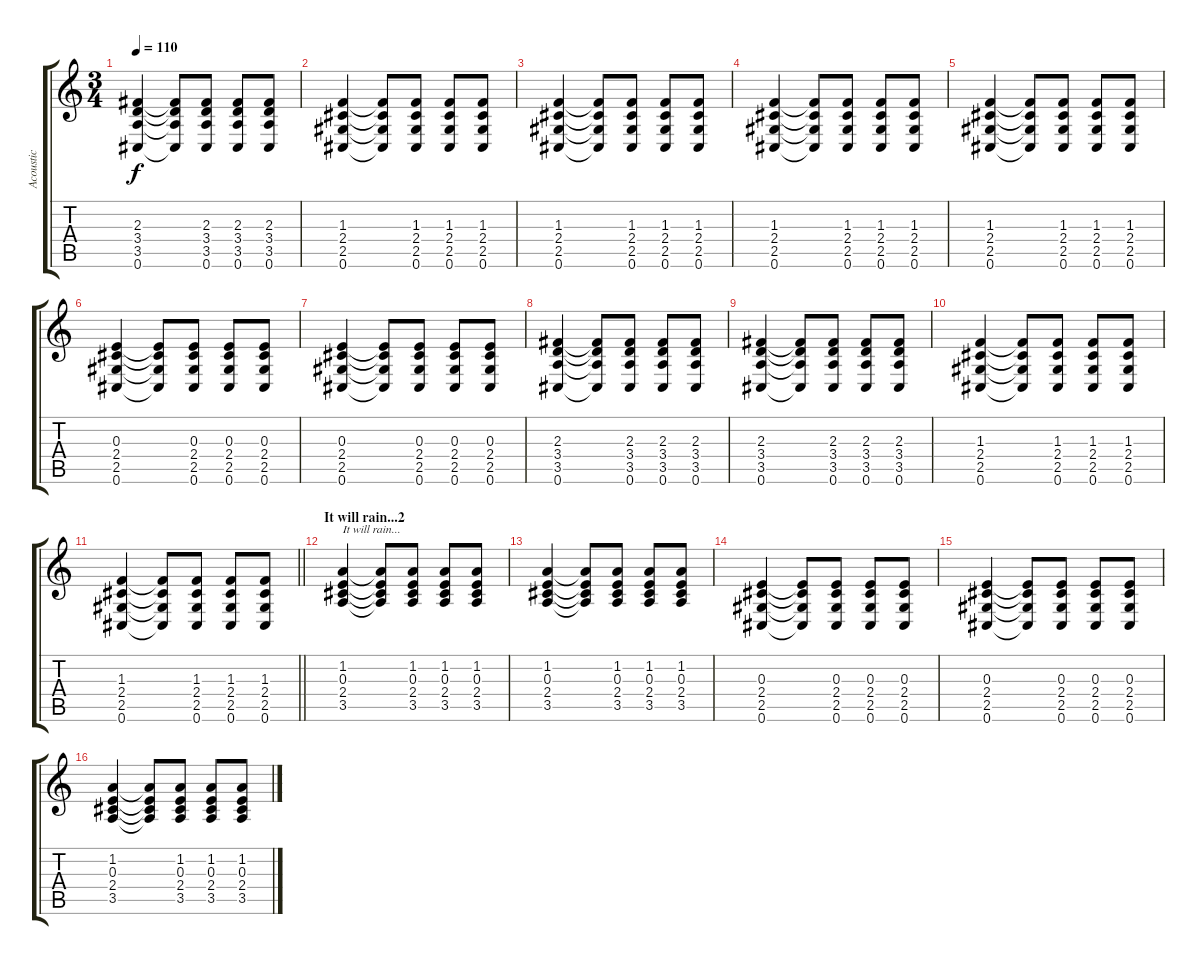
\track ("Acoustic" "Acoustic") {instrument acousticguitarsteel}
\staff {score tabs}
\tuning (Db4 Ab3 E3 B2 Gb2 Db2) {hide}
\ts (3 4)
\tempo 110
\clef g2
\ks c
(2.3 3.4 3.5 0.6).4{dy f} (2.3{t} 3.4{t} 3.5{t} 0.6{t}).8 (2.3 3.4 3.5 0.6).8 (2.3 3.4 3.5 0.6).8 (2.3 3.4 3.5 0.6).8 |
(1.3 2.4 2.5 0.6).4 (1.3{t} 2.4{t} 2.5{t} 0.6{t}).8 (1.3 2.4 2.5 0.6).8 (1.3 2.4 2.5 0.6).8 (1.3 2.4 2.5 0.6).8 |
(1.3 2.4 2.5 0.6).4 (1.3{t} 2.4{t} 2.5{t} 0.6{t}).8 (1.3 2.4 2.5 0.6).8 (1.3 2.4 2.5 0.6).8 (1.3 2.4 2.5 0.6).8 |
(1.3 2.4 2.5 0.6).4 (1.3{t} 2.4{t} 2.5{t} 0.6{t}).8 (1.3 2.4 2.5 0.6).8 (1.3 2.4 2.5 0.6).8 (1.3 2.4 2.5 0.6).8 |
(1.3 2.4 2.5 0.6).4 (1.3{t} 2.4{t} 2.5{t} 0.6{t}).8 (1.3 2.4 2.5 0.6).8 (1.3 2.4 2.5 0.6).8 (1.3 2.4 2.5 0.6).8 |
(0.3 2.4 2.5 0.6).4 (0.3{t} 2.4{t} 2.5{t} 0.6{t}).8 (0.3 2.4 2.5 0.6).8 (0.3 2.4 2.5 0.6).8 (0.3 2.4 2.5 0.6).8 |
(0.3 2.4 2.5 0.6).4 (0.3{t} 2.4{t} 2.5{t} 0.6{t}).8 (0.3 2.4 2.5 0.6).8 (0.3 2.4 2.5 0.6).8 (0.3 2.4 2.5 0.6).8 |
(2.3 3.4 3.5 0.6).4 (2.3{t} 3.4{t} 3.5{t} 0.6{t}).8 (2.3 3.4 3.5 0.6).8 (2.3 3.4 3.5 0.6).8 (2.3 3.4 3.5 0.6).8 |
(2.3 3.4 3.5 0.6).4 (2.3{t} 3.4{t} 3.5{t} 0.6{t}).8 (2.3 3.4 3.5 0.6).8 (2.3 3.4 3.5 0.6).8 (2.3 3.4 3.5 0.6).8 |
(1.3 2.4 2.5 0.6).4 (1.3{t} 2.4{t} 2.5{t} 0.6{t}).8 (1.3 2.4 2.5 0.6).8 (1.3 2.4 2.5 0.6).8 (1.3 2.4 2.5 0.6).8 |
\barLineRight lightlight
(1.3 2.4 2.5 0.6).4 (1.3{t} 2.4{t} 2.5{t} 0.6{t}).8 (1.3 2.4 2.5 0.6).8 (1.3 2.4 2.5 0.6).8 (1.3 2.4 2.5 0.6).8 |
\section ("" "It will rain...2")
(1.2 0.3 2.4 3.5).4{txt "It will rain..."} (1.2{t} 0.3{t} 2.4{t} 3.5{t}).8 (1.2 0.3 2.4 3.5).8 (1.2 0.3 2.4 3.5).8 (1.2 0.3 2.4 3.5).8 |
(1.2 0.3 2.4 3.5).4 (1.2{t} 0.3{t} 2.4{t} 3.5{t}).8 (1.2 0.3 2.4 3.5).8 (1.2 0.3 2.4 3.5).8 (1.2 0.3 2.4 3.5).8 |
(0.3 2.4 2.5 0.6).4 (0.3{t} 2.4{t} 2.5{t} 0.6{t}).8 (0.3 2.4 2.5 0.6).8 (0.3 2.4 2.5 0.6).8 (0.3 2.4 2.5 0.6).8 |
(0.3 2.4 2.5 0.6).4 (0.3{t} 2.4{t} 2.5{t} 0.6{t}).8 (0.3 2.4 2.5 0.6).8 (0.3 2.4 2.5 0.6).8 (0.3 2.4 2.5 0.6).8 |
(1.2 0.3 2.4 3.5).4 (1.2{t} 0.3{t} 2.4{t} 3.5{t}).8 (1.2 0.3 2.4 3.5).8 (1.2 0.3 2.4 3.5).8 (1.2 0.3 2.4 3.5).8
